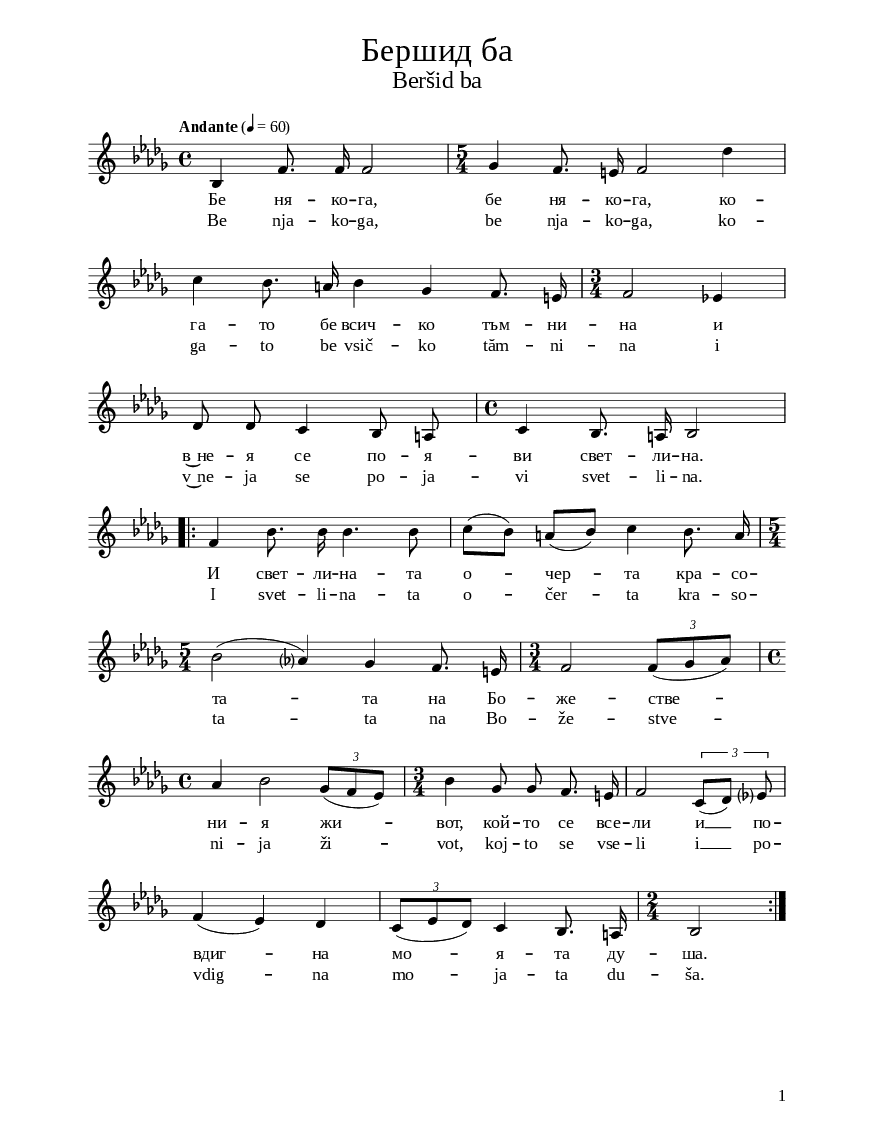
\version "2.24.2"

% include paper part and global functions
\include "include/globals.ily"

\bookpart {
  \label #'ref098
  \tocItem \markup "Бершид ба – Beršid ba"
  \include "include/bookpart-paper.ily"
  \score {
    \include "include/score-layout.ily"


    \new Voice \absolute  {
      \clef treble
      \key bes \minor
      \time 4/4
      \tempoFunc "Andante" 4 "60"

      \autoBeamOff

      \autoBeamOff

      bes4 f'8. f'16 f'2 | \time 5/4  ges'4 f'8. e'16 f'2 des''4 \break |

      c''4 bes'8. a'16 bes'4 ges' f'8. e'16 | \time 3/4  f'2 ees'!4 \break |

      des'8 des' c'4 bes8 a | \time 4/4  c'4 bes8. a16 bes2 \break | 

      \bar ".|:-|" 
        f'4 bes'8. bes'16 bes'4. bes'8 | \autoBeamOn c''8  ( bes')  a' ( bes' ) c''4 \autoBeamOff bes'8. a'16 \break |

        \time 5/4  | bes'2 ( as'?4 )  ges' f'8. e'16 | \time 3/4  f'2 \times 2/3  {  f'8 [ ( ges' as'8 ) ] } \break |

        \time 4/4  as'4 bes'2  \times 2/3  {  ges'8 ( [ f' es'8 ] ) } | \time 3/4  bes'4 ges'8 ges' f'8. e'16

        f'2 \times 2/3 { c'8 [ ( des' ) ] es'?8  } | \break

        f'4 ( es' ) des' | \times 2/3  { c'8 [ ( es' des'8 ) ] } c'4 bes8. a16  | \time 2/4  bes2  \break |

      \bar ":|."
    }

    \addlyrics {
      Бе ня -- ко  -- га, бе ня -- ко -- га,
      ко -- га -- то бе всич -- ко тъм -- ни -- на
      и в~не -- я се по -- я -- ви свет -- ли -- на.
      И свет -- ли -- на -- та о -- чер -- та кра -- со -- та -- та
      на Бо -- же -- стве -- ни -- я жи -- вот,
      кой -- то се все -- ли
      и __ по -- вдиг -- на мо -- я -- та ду -- ша.
    }

    \addlyrics {
      Be nja -- ko  -- ga, be nja -- ko -- ga,
      ko -- ga -- to be vsič -- ko tăm -- ni -- na
      i v~ne -- ja se po -- ja -- vi svet -- li -- na.
      I svet -- li -- na -- ta o -- čer -- ta kra -- so -- ta -- ta
      na Bo -- že -- stve -- ni -- ja ži -- vot,
      koj -- to se vse -- li
      i __ po -- vdig -- na mo -- ja -- ta du -- ša.
    }


    \header {
      title = \titleFunc "Бершид ба" "Beršid ba"
    }

    \midi{}

  } % score

  %\markup \dc-one "D.C."
  %

  % include foreign translation(s) of the song
  \pageBreak
  \version "2.20.0"

\markup \fill-line { \fontsize #deTitleFontSize "Bershid ba" }
\markup \null
\markup \null
\markup \fontsize #deCoupletFontSize {
  \hspace #10
  \override #`(baseline-skip . ,deCoupletBaselineSkip)

  \column {
     \line { " " }      
    
       \line { " " Es war einmal, es war einmal,}

   \line { " "als alles Dunkelheit war}

   \line { " "und in ihr erschien das Licht.}

   \line { " "Und das Licht zeichnete die Schönheit des göttlichen Lebens, }

   \line { " "das sich einverleibt hat }

   \line { " "und erhob meine Seele.}
      
       
    }
    
    
}
    


} % bookpart
